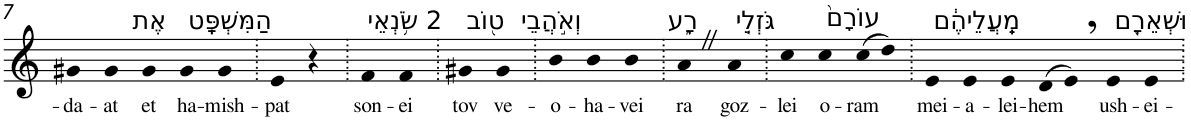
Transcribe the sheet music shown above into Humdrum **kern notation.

**kern	**text
*part1	*part1
*staff1	*staff1
*I"Piano	*
*I'Pno	*
!!LO:PB:g=z
*clefG2	*
*k[]	*
=7	=7
!	!LO:LY:b
4g#X	-da-
!	!LO:LY:b
4g#	-at
!LO:TX:a:t=אֶת	!
!	!LO:LY:b
4g#	et
!LO:TX:a:t=הַמִּשְׁפָּֽט	!
!	!LO:LY:b
4g#	ha-
!	!LO:LY:b
4g#	-mish-
=8.	=8.
!	!LO:LY:b
4e	-pat
4r	.
=9.	=9.
!LO:TX:a:t=2 שֹׂ֥נְאֵי	!
!	!LO:LY:b
4f	son-
!	!LO:LY:b
4f	-ei
=10.	=10.
!LO:TX:a:t=ט֖וֹב	!
!	!LO:LY:b
4g#X	tov
!LO:TX:a:t=וְאֹ֣הֲבֵי	!
!	!LO:LY:b
4g#	ve-
=11.	=11.
!	!LO:LY:b
4b	-o-
!	!LO:LY:b
4b	-ha-
!	!LO:LY:b
4b	-vei
=12.	=12.
!LO:TX:a:t=רָ֑ע	!
!	!LO:LY:b
4aZ	ra
!LO:TX:a:t=גֹּזְלֵ֤י	!
!	!LO:LY:b
4a	goz-
=13.	=13.
!	!LO:LY:b
4cc	-lei
!LO:TX:a:t=עוֹרָם֙	!
!	!LO:LY:b
4cc	o-
!	!LO:LY:b
(>8cc	-ram
8dd)	.
=14.	=14.
!LO:TX:a:t=מֵֽעֲלֵיהֶ֔ם	!
!	!LO:LY:b
4e	mei-
!	!LO:LY:b
4e	-a-
!	!LO:LY:b
4e	-lei-
!	!LO:LY:b
(>8d	-hem
8e,)	.
!LO:TX:a:t=וּשְׁאֵרָ֖ם	!
!	!LO:LY:b
4e	ush-
!	!LO:LY:b
4e	-ei-
=.	=.
*-	*-
